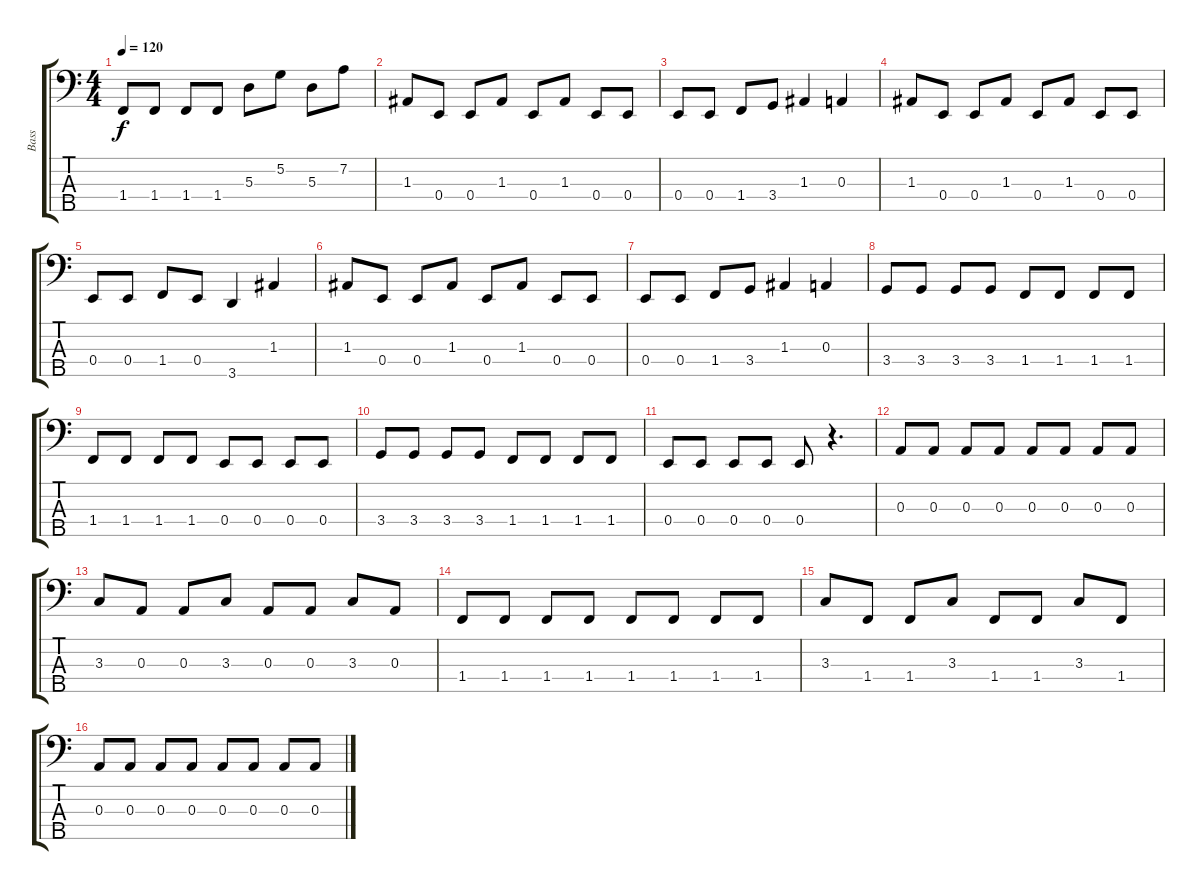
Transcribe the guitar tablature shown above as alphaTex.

\track ("Bass" "Bass") {instrument electricbassfinger}
\staff {score tabs}
\tuning (G2 D2 A1 E1 B0) {hide}
\ts (4 4)
\tempo 120
\clef f4
\ks c
1.4.8{dy f} 1.4.8 1.4.8 1.4.8 5.3.8 5.2.8 5.3.8 7.2.8 |
1.3.8 0.4.8 0.4.8 1.3.8 0.4.8 1.3.8 0.4.8 0.4.8 |
0.4.8 0.4.8 1.4.8 3.4.8 1.3.4 0.3.4 |
1.3.8 0.4.8 0.4.8 1.3.8 0.4.8 1.3.8 0.4.8 0.4.8 |
0.4.8 0.4.8 1.4.8 0.4.8 3.5.4 1.3.4 |
1.3.8 0.4.8 0.4.8 1.3.8 0.4.8 1.3.8 0.4.8 0.4.8 |
0.4.8 0.4.8 1.4.8 3.4.8 1.3.4 0.3.4 |
3.4.8 3.4.8 3.4.8 3.4.8 1.4.8 1.4.8 1.4.8 1.4.8 |
1.4.8 1.4.8 1.4.8 1.4.8 0.4.8 0.4.8 0.4.8 0.4.8 |
3.4.8 3.4.8 3.4.8 3.4.8 1.4.8 1.4.8 1.4.8 1.4.8 |
0.4.8 0.4.8 0.4.8 0.4.8 0.4.8 r.4{d} |
0.3.8 0.3.8 0.3.8 0.3.8 0.3.8 0.3.8 0.3.8 0.3.8 |
3.3.8 0.3.8 0.3.8 3.3.8 0.3.8 0.3.8 3.3.8 0.3.8 |
1.4.8 1.4.8 1.4.8 1.4.8 1.4.8 1.4.8 1.4.8 1.4.8 |
3.3.8 1.4.8 1.4.8 3.3.8 1.4.8 1.4.8 3.3.8 1.4.8 |
0.3.8 0.3.8 0.3.8 0.3.8 0.3.8 0.3.8 0.3.8 0.3.8
